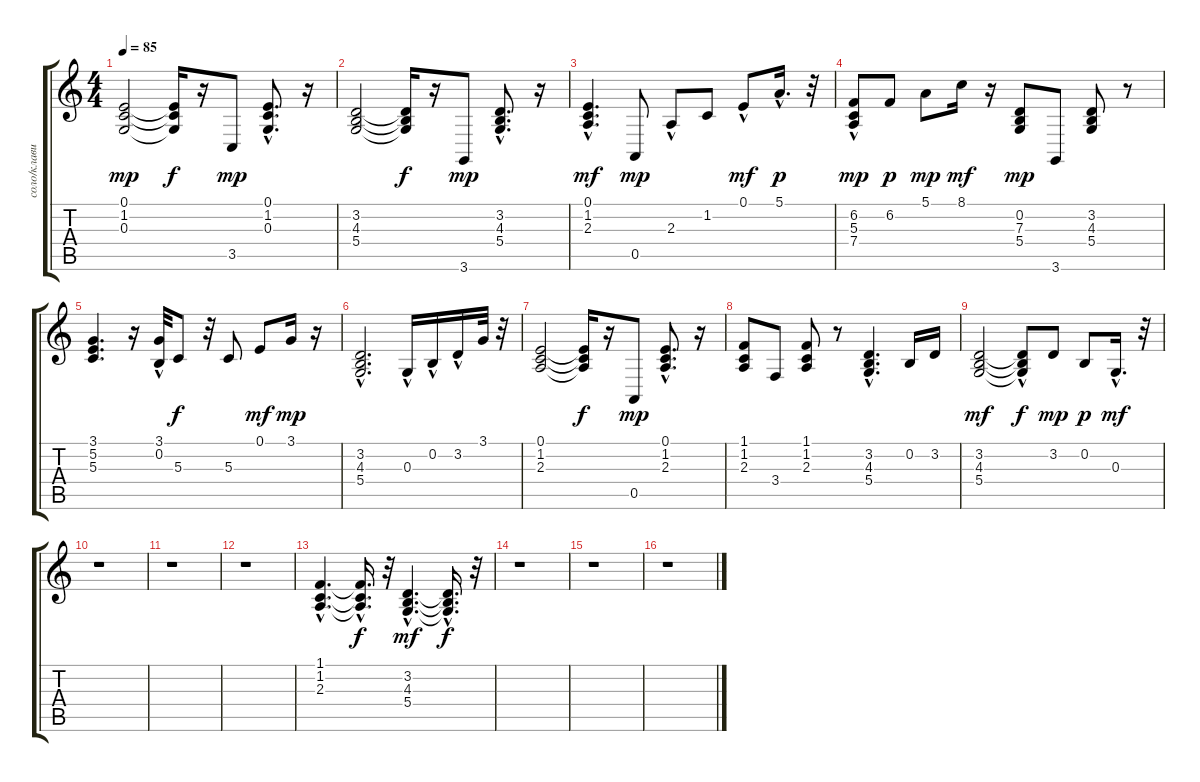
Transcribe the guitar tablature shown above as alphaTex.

\track ("соло/клавиши/" "соло/клави") {instrument acousticgrandpiano}
\staff {score tabs}
\tuning (E4 B3 G3 D3 A2 E2) {hide}
\ts (4 4)
\tempo 85
\clef g2
\ks c
(0.1 1.2 0.3).2{dy mp} (0.1{t} 1.2{t} 0.3{t}).16{dy f} r.16 3.5.8{dy mp} (0.1{hac} 1.2{hac} 0.3{hac}).8{d} r.16 |
(3.2 4.3 5.4).2 (3.2{t} 4.3{t} 5.4{t}).16{dy f} r.16 3.6.8{dy mp} (3.2{hac} 4.3{hac} 5.4{hac}).8{d} r.16 |
(0.1{hac} 1.2{hac} 2.3{hac}).4{d dy mf} 0.5.8{dy mp} 2.3{hac}.8 1.2.8 0.1{hac}.8{dy mf} 5.1{hac}.16{d dy p} r.32 |
(6.2 5.3{hac} 7.4{hac}).8{dy mp} 6.2.8{dy p} 5.1.8{dy mp} 8.1.16{dy mf} r.16 (0.2 7.3 5.4).8{dy mp} 3.6.8 (3.2 4.3 5.4).8 r.8 |
(3.1 5.2 5.3).4{d} r.16 (3.1{hac} 0.2{hac}).32 5.3.8{dy f} r.32 5.3.8 0.1.8{dy mf} 3.1.16{dy mp} r.16 |
(3.2{hac} 4.3{hac} 5.4{hac}).2{d} 0.3{hac}.16 0.2{hac}.16 3.2{hac}.16 3.1.32 r.32 |
(0.1 1.2 2.3).2 (0.1{t} 1.2{t} 2.3{t}).16{dy f} r.16 0.5.8{dy mp} (0.1{hac} 1.2{hac} 2.3{hac}).8{d} r.16 |
(1.1 1.2 2.3).8 3.4.8 (1.1 1.2 2.3).8 r.8 (3.2{hac} 4.3{hac} 5.4{hac}).4{d} 0.2.16 3.2.16 |
(3.2 4.3 5.4).2{dy mf} (3.2{t} 4.3{hac t} 5.4{hac t}).8{dy f} 3.2.8{dy mp} 0.2.8{dy p} 0.3{hac}.16{d dy mf} r.32 |
r.1 |
r.1 |
r.1 |
(1.1{hac} 1.2{hac} 2.3{hac}).4{d} (1.1{hac t} 1.2{hac t} 2.3{hac t}).16{d dy f} r.32 (3.2{hac} 4.3{hac} 5.4{hac}).4{d dy mf} (3.2{hac t} 4.3{hac t} 5.4{hac t}).16{d dy f} r.32 |
r.1 |
r.1 |
r.1
